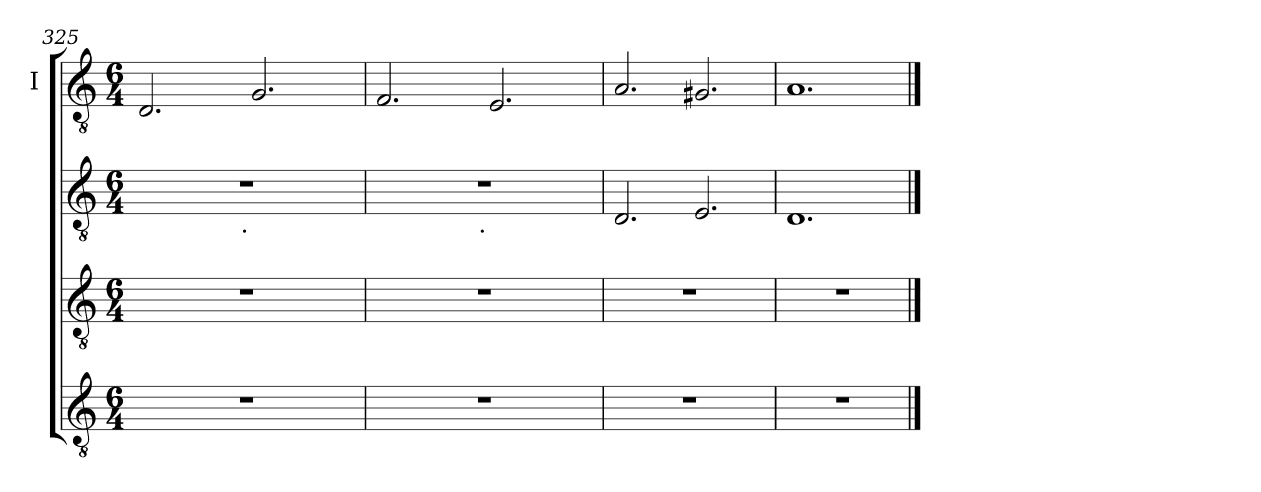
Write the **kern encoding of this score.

**kern	**kern	**kern	**kern
*part4	*part3	*part2	*part1
*staff4	*staff3	*staff2	*staff1
*	*	*	*I"I
*clefGv2	*clefGv2	*clefGv2	*clefGv2
*k[]	*k[]	*k[]	*k[]
*C:	*C:	*C:	*C:
*M6/4	*M6/4	*M6/4	*M6/4
=325	=325	=325	=325
*	*	*^	*
1.r	1.r	1.r	2ryy	2.D/
.	.	.	8..ryy	.
!	!	!	!LO:TX:b:t=.	!
.	.	.	2ryy	.
.	.	.	.	2.G/
.	.	.	4ryy	.
.	.	.	32ryy	.
=326	=326	=326	=326	=326
1.r	1.r	1.r	2ryy	2.F/
.	.	.	8..ryy	.
!	!	!	!LO:TX:b:t=.	!
.	.	.	2ryy	.
.	.	.	.	2.E/
.	.	.	4ryy	.
.	.	.	32ryy	.
*	*	*v	*v	*
=327	=327	=327	=327
1.r	1.r	2.D/	2.A/
.	.	2.E/	2.G#/
=328	=328	=328	=328
1.r	1.r	1.D	1.A
==	==	==	==
*-	*-	*-	*-
